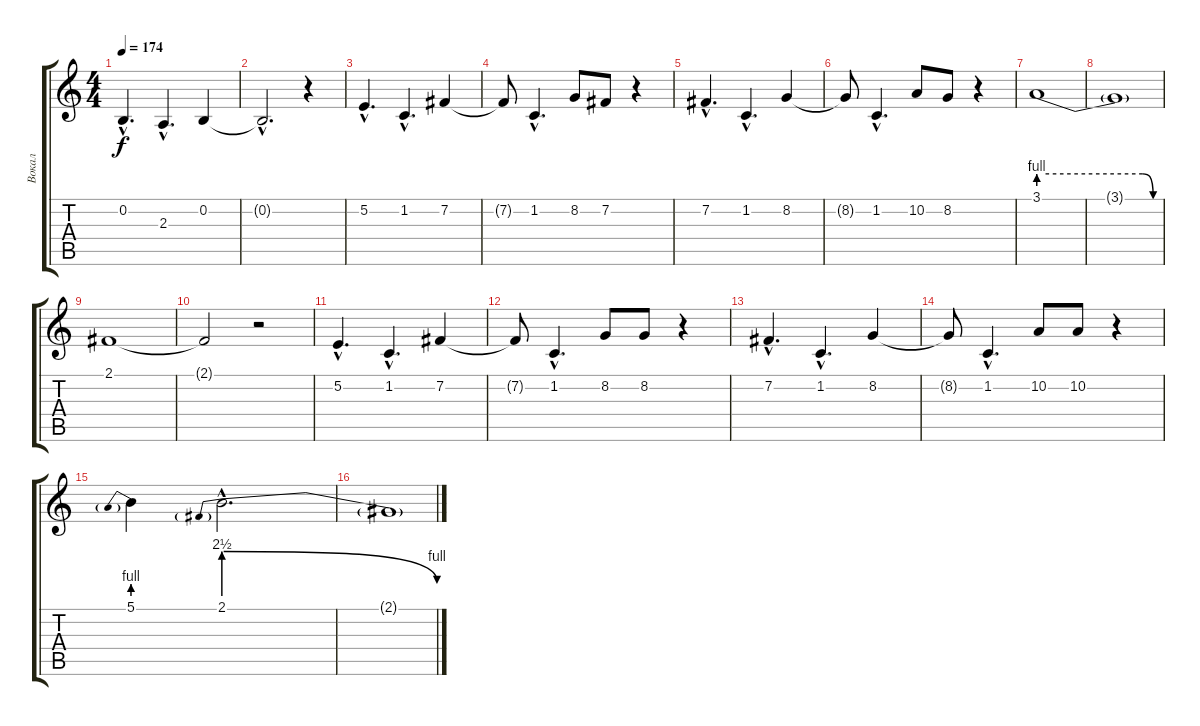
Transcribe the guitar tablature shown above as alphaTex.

\track ("Вокал" "Вокал") {instrument lead6voice}
\staff {score tabs}
\tuning (E4 B3 G3 D3 A2 E2) {hide}
\ts (4 4)
\tempo 174
\clef g2
\ks c
0.2{hac}.4{d dy f} 2.3{hac}.4{d} 0.2.4 |
0.2{hac t}.2{d} r.4 |
5.2{hac}.4{d} 1.2{hac}.4{d} 7.2.4 |
7.2{t}.8 1.2{hac}.4{d} 8.2.8 7.2.8 r.4 |
7.2{hac}.4{d} 1.2{hac}.4{d} 8.2.4 |
8.2{t}.8 1.2{hac}.4{d} 10.2.8 8.2.8 r.4 |
3.1{be (custom 0 4 50 4 55 0 60 0)}.1 |
3.1{t}.1 |
2.1.1 |
2.1{t}.2 r.2 |
5.2{hac}.4{d} 1.2{hac}.4{d} 7.2.4 |
7.2{t}.8 1.2{hac}.4{d} 8.2.8 8.2.8 r.4 |
7.2{hac}.4{d} 1.2{hac}.4{d} 8.2.4 |
8.2{t}.8 1.2{hac}.4{d} 10.2.8 10.2.8 r.4 |
5.1{be (prebend 0 4 60 4)}.4 2.1{be (prebendrelease 0 10 60 4) hac}.2{d volume 7} |
2.1{t}.1
